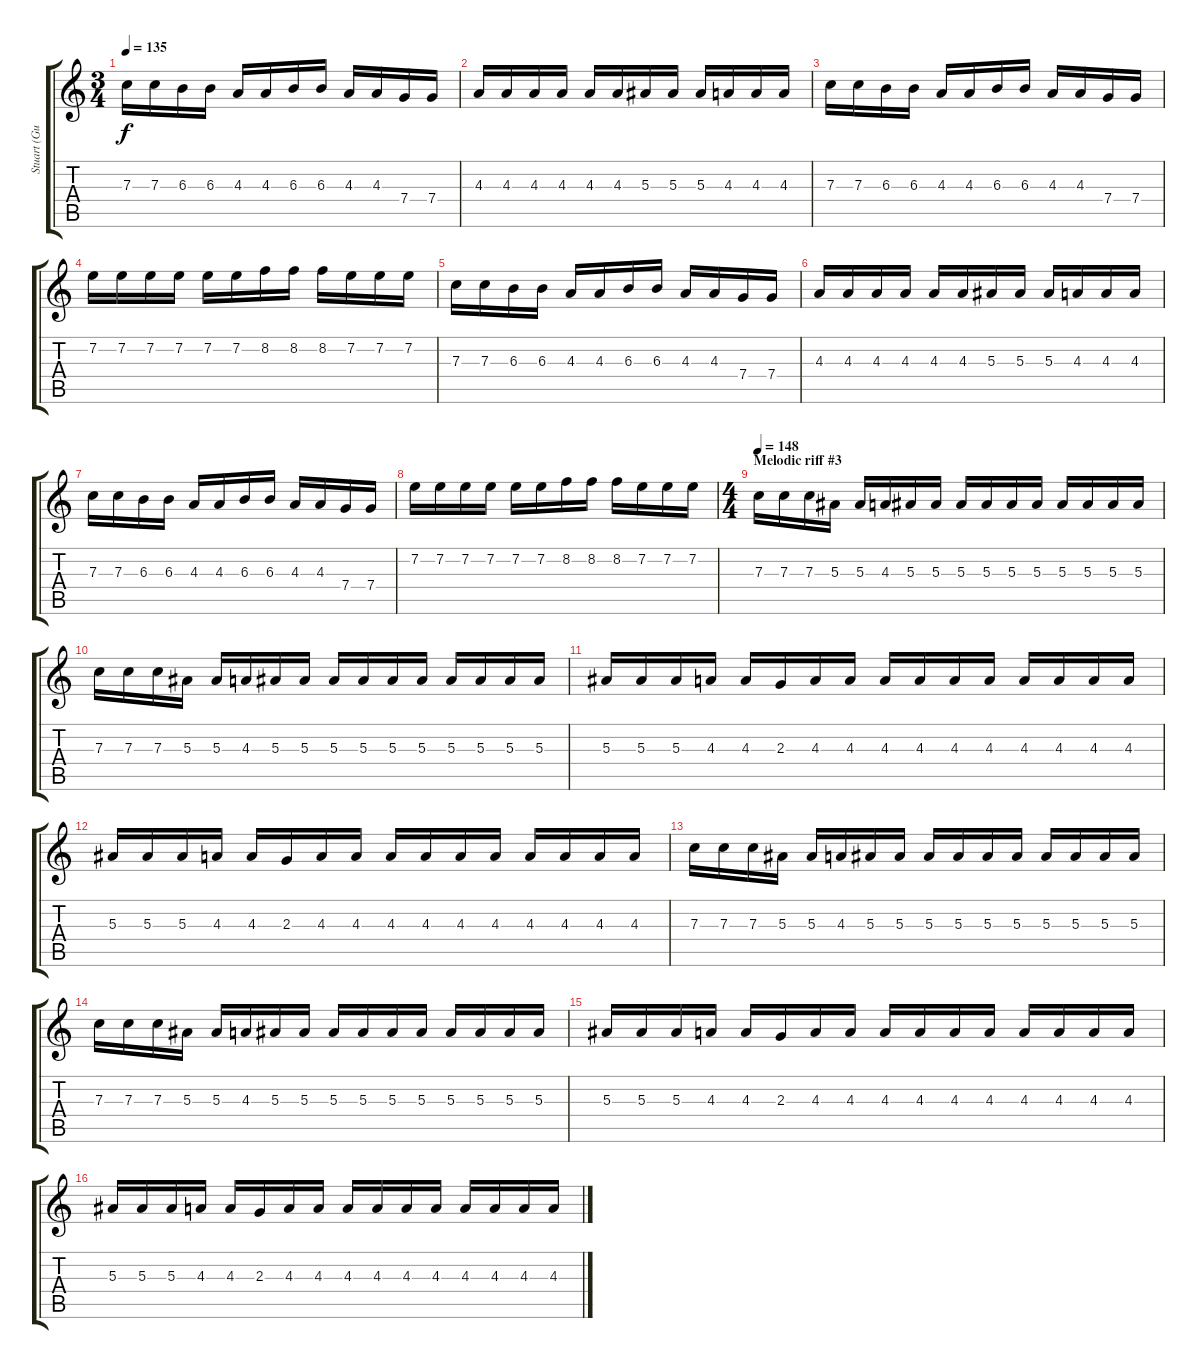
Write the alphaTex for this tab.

\track ("Stuart (Guitar)" "Stuart (Gu") {instrument distortionguitar}
\staff {score tabs}
\tuning (D4 A3 F3 C3 G2 D2) {hide}
\ts (3 4)
\tempo 135
\clef g2
\ks c
7.3.16{dy f} 7.3.16 6.3.16 6.3.16 4.3.16 4.3.16 6.3.16 6.3.16 4.3.16 4.3.16 7.4.16 7.4.16 |
4.3.16 4.3.16 4.3.16 4.3.16 4.3.16 4.3.16 5.3.16 5.3.16 5.3.16 4.3.16 4.3.16 4.3.16 |
7.3.16 7.3.16 6.3.16 6.3.16 4.3.16 4.3.16 6.3.16 6.3.16 4.3.16 4.3.16 7.4.16 7.4.16 |
7.2.16 7.2.16 7.2.16 7.2.16 7.2.16 7.2.16 8.2.16 8.2.16 8.2.16 7.2.16 7.2.16 7.2.16 |
7.3.16 7.3.16 6.3.16 6.3.16 4.3.16 4.3.16 6.3.16 6.3.16 4.3.16 4.3.16 7.4.16 7.4.16 |
4.3.16 4.3.16 4.3.16 4.3.16 4.3.16 4.3.16 5.3.16 5.3.16 5.3.16 4.3.16 4.3.16 4.3.16 |
7.3.16 7.3.16 6.3.16 6.3.16 4.3.16 4.3.16 6.3.16 6.3.16 4.3.16 4.3.16 7.4.16 7.4.16 |
7.2.16 7.2.16 7.2.16 7.2.16 7.2.16 7.2.16 8.2.16 8.2.16 8.2.16 7.2.16 7.2.16 7.2.16 |
\ts (4 4)
\section ("" "Melodic riff #3")
\tempo 148
7.3.16 7.3.16 7.3.16 5.3.16 5.3.16 4.3.16 5.3.16 5.3.16 5.3.16 5.3.16 5.3.16 5.3.16 5.3.16 5.3.16 5.3.16 5.3.16 |
7.3.16 7.3.16 7.3.16 5.3.16 5.3.16 4.3.16 5.3.16 5.3.16 5.3.16 5.3.16 5.3.16 5.3.16 5.3.16 5.3.16 5.3.16 5.3.16 |
5.3.16 5.3.16 5.3.16 4.3.16 4.3.16 2.3.16 4.3.16 4.3.16 4.3.16 4.3.16 4.3.16 4.3.16 4.3.16 4.3.16 4.3.16 4.3.16 |
5.3.16 5.3.16 5.3.16 4.3.16 4.3.16 2.3.16 4.3.16 4.3.16 4.3.16 4.3.16 4.3.16 4.3.16 4.3.16 4.3.16 4.3.16 4.3.16 |
7.3.16 7.3.16 7.3.16 5.3.16 5.3.16 4.3.16 5.3.16 5.3.16 5.3.16 5.3.16 5.3.16 5.3.16 5.3.16 5.3.16 5.3.16 5.3.16 |
7.3.16 7.3.16 7.3.16 5.3.16 5.3.16 4.3.16 5.3.16 5.3.16 5.3.16 5.3.16 5.3.16 5.3.16 5.3.16 5.3.16 5.3.16 5.3.16 |
5.3.16 5.3.16 5.3.16 4.3.16 4.3.16 2.3.16 4.3.16 4.3.16 4.3.16 4.3.16 4.3.16 4.3.16 4.3.16 4.3.16 4.3.16 4.3.16 |
5.3.16 5.3.16 5.3.16 4.3.16 4.3.16 2.3.16 4.3.16 4.3.16 4.3.16 4.3.16 4.3.16 4.3.16 4.3.16 4.3.16 4.3.16 4.3.16
